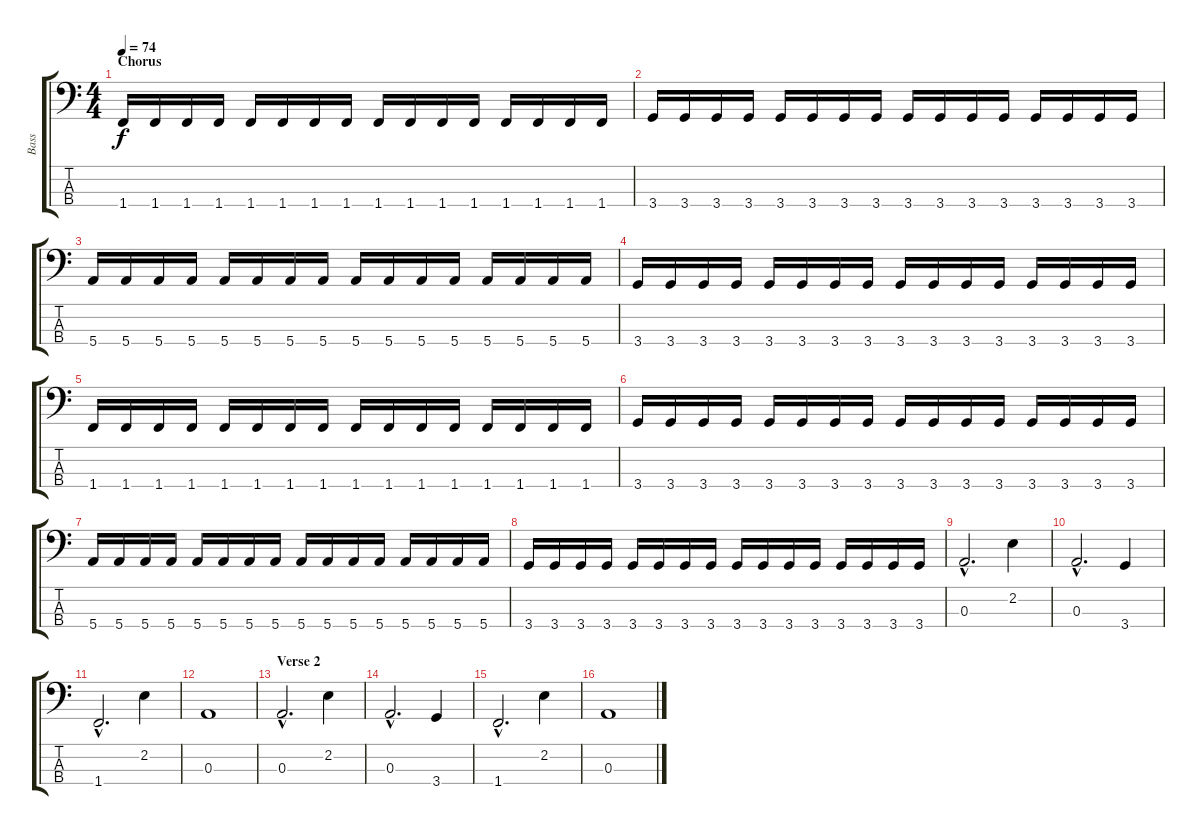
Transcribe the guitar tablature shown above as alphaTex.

\track ("Bass" "Bass") {instrument electricbassfinger}
\staff {score tabs}
\tuning (G2 D2 A1 E1) {hide}
\ts (4 4)
\section ("" "Chorus")
\tempo 74
\clef f4
\ks c
1.4.16{dy f} 1.4.16 1.4.16 1.4.16 1.4.16 1.4.16 1.4.16 1.4.16 1.4.16 1.4.16 1.4.16 1.4.16 1.4.16 1.4.16 1.4.16 1.4.16 |
3.4.16 3.4.16 3.4.16 3.4.16 3.4.16 3.4.16 3.4.16 3.4.16 3.4.16 3.4.16 3.4.16 3.4.16 3.4.16 3.4.16 3.4.16 3.4.16 |
5.4.16 5.4.16 5.4.16 5.4.16 5.4.16 5.4.16 5.4.16 5.4.16 5.4.16 5.4.16 5.4.16 5.4.16 5.4.16 5.4.16 5.4.16 5.4.16 |
3.4.16 3.4.16 3.4.16 3.4.16 3.4.16 3.4.16 3.4.16 3.4.16 3.4.16 3.4.16 3.4.16 3.4.16 3.4.16 3.4.16 3.4.16 3.4.16 |
1.4.16 1.4.16 1.4.16 1.4.16 1.4.16 1.4.16 1.4.16 1.4.16 1.4.16 1.4.16 1.4.16 1.4.16 1.4.16 1.4.16 1.4.16 1.4.16 |
3.4.16 3.4.16 3.4.16 3.4.16 3.4.16 3.4.16 3.4.16 3.4.16 3.4.16 3.4.16 3.4.16 3.4.16 3.4.16 3.4.16 3.4.16 3.4.16 |
5.4.16 5.4.16 5.4.16 5.4.16 5.4.16 5.4.16 5.4.16 5.4.16 5.4.16 5.4.16 5.4.16 5.4.16 5.4.16 5.4.16 5.4.16 5.4.16 |
3.4.16 3.4.16 3.4.16 3.4.16 3.4.16 3.4.16 3.4.16 3.4.16 3.4.16 3.4.16 3.4.16 3.4.16 3.4.16 3.4.16 3.4.16 3.4.16 |
0.3{hac}.2{d} 2.2.4 |
0.3{hac}.2{d} 3.4.4 |
1.4{hac}.2{d} 2.2.4 |
0.3.1 |
\section ("" "Verse 2")
0.3{hac}.2{d} 2.2.4 |
0.3{hac}.2{d} 3.4.4 |
1.4{hac}.2{d} 2.2.4 |
0.3.1
